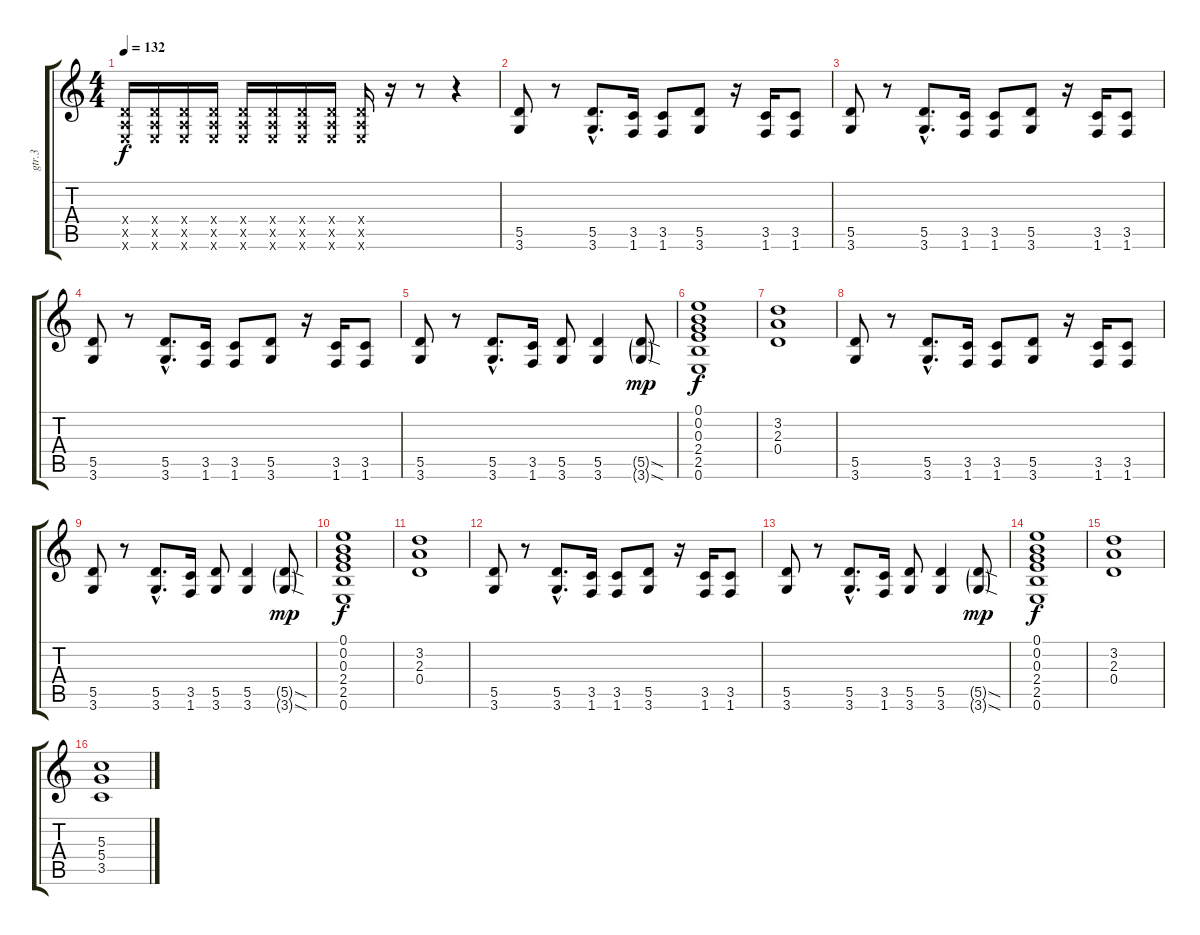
\track ("gtr.3" "gtr.3") {instrument distortionguitar}
\staff {score tabs}
\tuning (E4 B3 G3 D3 A2 E2) {hide}
\ts (4 4)
\tempo 132
\clef g2
\ks c
(0.4{x} 0.5{x} 0.6{x}).16{dy f} (0.4{x} 0.5{x} 0.6{x}).16 (0.4{x} 0.5{x} 0.6{x}).16 (0.4{x} 0.5{x} 0.6{x}).16 (0.4{x} 0.5{x} 0.6{x}).16 (0.4{x} 0.5{x} 0.6{x}).16 (0.4{x} 0.5{x} 0.6{x}).16 (0.4{x} 0.5{x} 0.6{x}).16 (0.4{x} 0.5{x} 0.6{x}).16 r.16 r.8 r.4 |
(5.5 3.6).8 r.8 (5.5{hac} 3.6{hac}).8{d} (3.5 1.6).16 (3.5 1.6).8 (5.5 3.6).8 r.16 (3.5 1.6).16 (3.5 1.6).8 |
(5.5 3.6).8 r.8 (5.5{hac} 3.6{hac}).8{d} (3.5 1.6).16 (3.5 1.6).8 (5.5 3.6).8 r.16 (3.5 1.6).16 (3.5 1.6).8 |
(5.5 3.6).8 r.8 (5.5{hac} 3.6{hac}).8{d} (3.5 1.6).16 (3.5 1.6).8 (5.5 3.6).8 r.16 (3.5 1.6).16 (3.5 1.6).8 |
(5.5 3.6).8 r.8 (5.5{hac} 3.6{hac}).8{d} (3.5 1.6).16 (5.5 3.6).8 (5.5 3.6).4 (5.5{sod g} 3.6{sod g}).8{dy mp} |
(0.1 0.2 0.3 2.4 2.5 0.6).1{dy f} |
(3.2 2.3 0.4).1 |
(5.5 3.6).8 r.8 (5.5{hac} 3.6{hac}).8{d} (3.5 1.6).16 (3.5 1.6).8 (5.5 3.6).8 r.16 (3.5 1.6).16 (3.5 1.6).8 |
(5.5 3.6).8 r.8 (5.5{hac} 3.6{hac}).8{d} (3.5 1.6).16 (5.5 3.6).8 (5.5 3.6).4 (5.5{sod g} 3.6{sod g}).8{dy mp} |
(0.1 0.2 0.3 2.4 2.5 0.6).1{dy f} |
(3.2 2.3 0.4).1 |
(5.5 3.6).8 r.8 (5.5{hac} 3.6{hac}).8{d} (3.5 1.6).16 (3.5 1.6).8 (5.5 3.6).8 r.16 (3.5 1.6).16 (3.5 1.6).8 |
(5.5 3.6).8 r.8 (5.5{hac} 3.6{hac}).8{d} (3.5 1.6).16 (5.5 3.6).8 (5.5 3.6).4 (5.5{sod g} 3.6{sod g}).8{dy mp} |
(0.1 0.2 0.3 2.4 2.5 0.6).1{dy f} |
(3.2 2.3 0.4).1 |
(5.3 5.4 3.5).1
